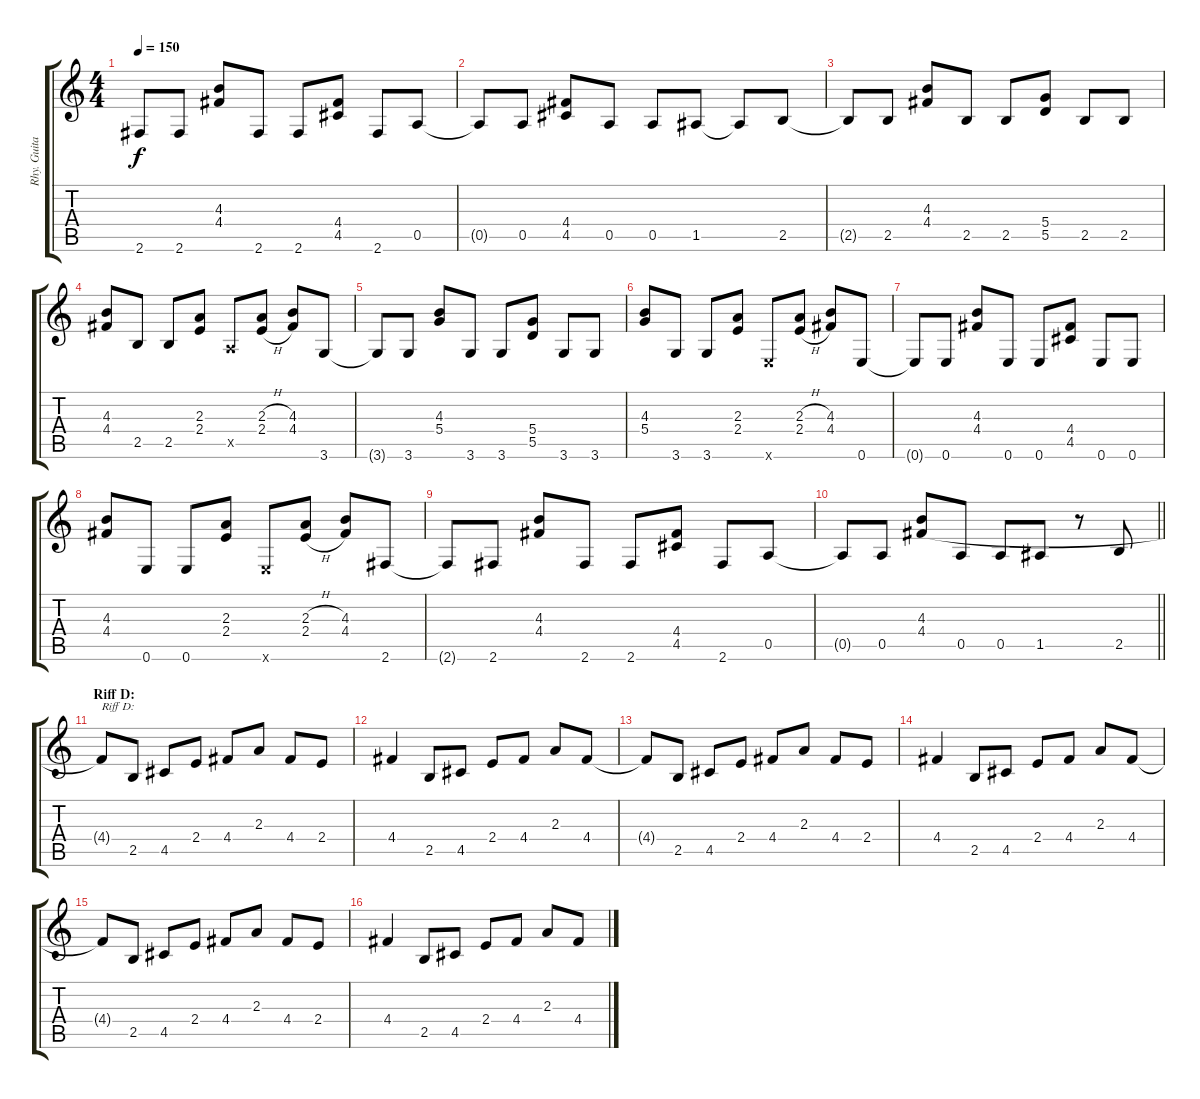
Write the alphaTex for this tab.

\track ("Rhy. Guitar 2" "Rhy. Guita") {instrument acousticguitarsteel}
\staff {score tabs}
\tuning (E4 B3 G3 D3 A2 E2) {hide}
\ts (4 4)
\tempo 150
\clef g2
\ks c
2.6{t}.8{dy f} 2.6.8 (4.3 4.4).8 2.6.8 2.6.8 (4.4 4.5).8 2.6.8 0.5.8 |
0.5{t}.8 0.5.8 (4.4 4.5).8 0.5.8 0.5.8 1.5.8 1.5{t}.8 2.5.8 |
2.5{t}.8 2.5.8 (4.3 4.4).8 2.5.8 2.5.8 (5.4 5.5).8 2.5.8 2.5.8 |
(4.3 4.4).8 2.5.8 2.5.8 (2.3 2.4).8 0.5{x}.8 (2.3{h} 2.4{h}).8 (4.3 4.4).8 3.6.8 |
3.6{t}.8 3.6.8 (4.3 5.4).8 3.6.8 3.6.8 (5.4 5.5).8 3.6.8 3.6.8 |
(4.3 5.4).8 3.6.8 3.6.8 (2.3 2.4).8 0.6{x}.8 (2.3{h} 2.4{h}).8 (4.3 4.4).8 0.6.8 |
0.6{t}.8 0.6.8 (4.3 4.4).8 0.6.8 0.6.8 (4.4 4.5).8 0.6.8 0.6.8 |
(4.3 4.4).8 0.6.8 0.6.8 (2.3 2.4).8 0.6{x}.8 (2.3{h} 2.4{h}).8 (4.3 4.4).8 2.6.8 |
2.6{t}.8 2.6.8 (4.3 4.4).8 2.6.8 2.6.8 (4.4 4.5).8 2.6.8 0.5.8 |
\barLineRight lightlight
0.5{t}.8 0.5.8 (4.3 4.4).8 0.5.8 0.5.8 1.5.8 r.8 2.5.8 |
\section ("" "Riff D:")
4.4{t}.8{txt "Riff D:"} 2.5.8 4.5.8 2.4.8 4.4.8 2.3.8 4.4.8 2.4.8 |
4.4.4 2.5.8 4.5.8 2.4.8 4.4.8 2.3.8 4.4.8 |
4.4{t}.8 2.5.8 4.5.8 2.4.8 4.4.8 2.3.8 4.4.8 2.4.8 |
4.4.4 2.5.8 4.5.8 2.4.8 4.4.8 2.3.8 4.4.8 |
4.4{t}.8 2.5.8 4.5.8 2.4.8 4.4.8 2.3.8 4.4.8 2.4.8 |
4.4.4 2.5.8 4.5.8 2.4.8 4.4.8 2.3.8 4.4.8
